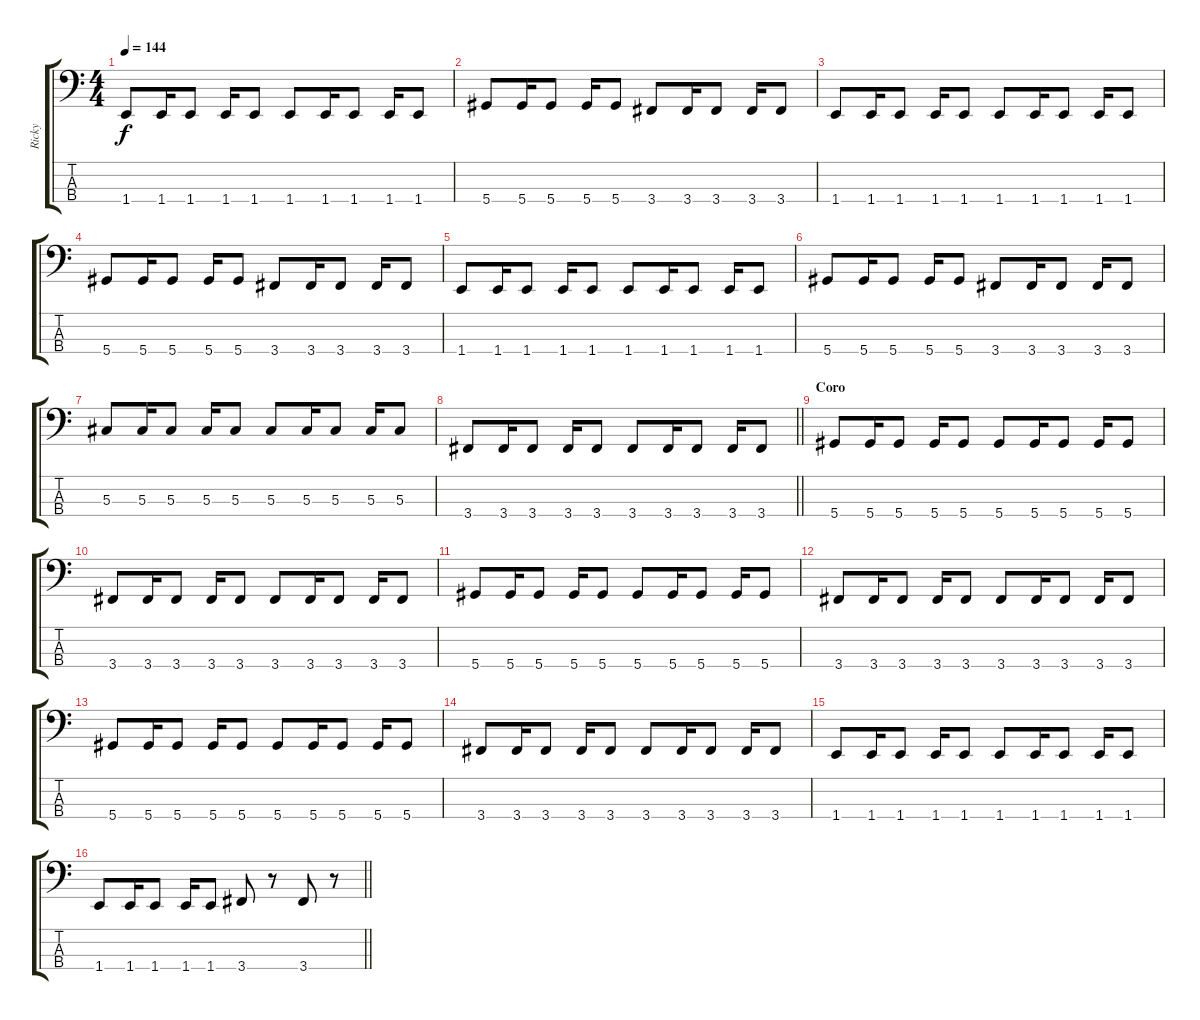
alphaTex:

\track ("Ricky" "Ricky") {instrument electricbasspick}
\staff {score tabs}
\tuning (Gb2 Db2 Ab1 Eb1) {hide}
\ts (4 4)
\tempo 144
\clef f4
\ks c
1.4.8{dy f} 1.4.16 1.4.8 1.4.16 1.4.8 1.4.8 1.4.16 1.4.8 1.4.16 1.4.8 |
5.4.8 5.4.16 5.4.8 5.4.16 5.4.8 3.4.8 3.4.16 3.4.8 3.4.16 3.4.8 |
1.4.8 1.4.16 1.4.8 1.4.16 1.4.8 1.4.8 1.4.16 1.4.8 1.4.16 1.4.8 |
5.4.8 5.4.16 5.4.8 5.4.16 5.4.8 3.4.8 3.4.16 3.4.8 3.4.16 3.4.8 |
1.4.8 1.4.16 1.4.8 1.4.16 1.4.8 1.4.8 1.4.16 1.4.8 1.4.16 1.4.8 |
5.4.8 5.4.16 5.4.8 5.4.16 5.4.8 3.4.8 3.4.16 3.4.8 3.4.16 3.4.8 |
5.3.8 5.3.16 5.3.8 5.3.16 5.3.8 5.3.8 5.3.16 5.3.8 5.3.16 5.3.8 |
\barLineRight lightlight
3.4.8 3.4.16 3.4.8 3.4.16 3.4.8 3.4.8 3.4.16 3.4.8 3.4.16 3.4.8 |
\section ("" "Coro")
5.4.8 5.4.16 5.4.8 5.4.16 5.4.8 5.4.8 5.4.16 5.4.8 5.4.16 5.4.8 |
3.4.8 3.4.16 3.4.8 3.4.16 3.4.8 3.4.8 3.4.16 3.4.8 3.4.16 3.4.8 |
5.4.8 5.4.16 5.4.8 5.4.16 5.4.8 5.4.8 5.4.16 5.4.8 5.4.16 5.4.8 |
3.4.8 3.4.16 3.4.8 3.4.16 3.4.8 3.4.8 3.4.16 3.4.8 3.4.16 3.4.8 |
5.4.8 5.4.16 5.4.8 5.4.16 5.4.8 5.4.8 5.4.16 5.4.8 5.4.16 5.4.8 |
3.4.8 3.4.16 3.4.8 3.4.16 3.4.8 3.4.8 3.4.16 3.4.8 3.4.16 3.4.8 |
1.4.8 1.4.16 1.4.8 1.4.16 1.4.8 1.4.8 1.4.16 1.4.8 1.4.16 1.4.8 |
\barLineRight lightlight
1.4.8 1.4.16 1.4.8 1.4.16 1.4.8 3.4.8 r.8 3.4.8 r.8
